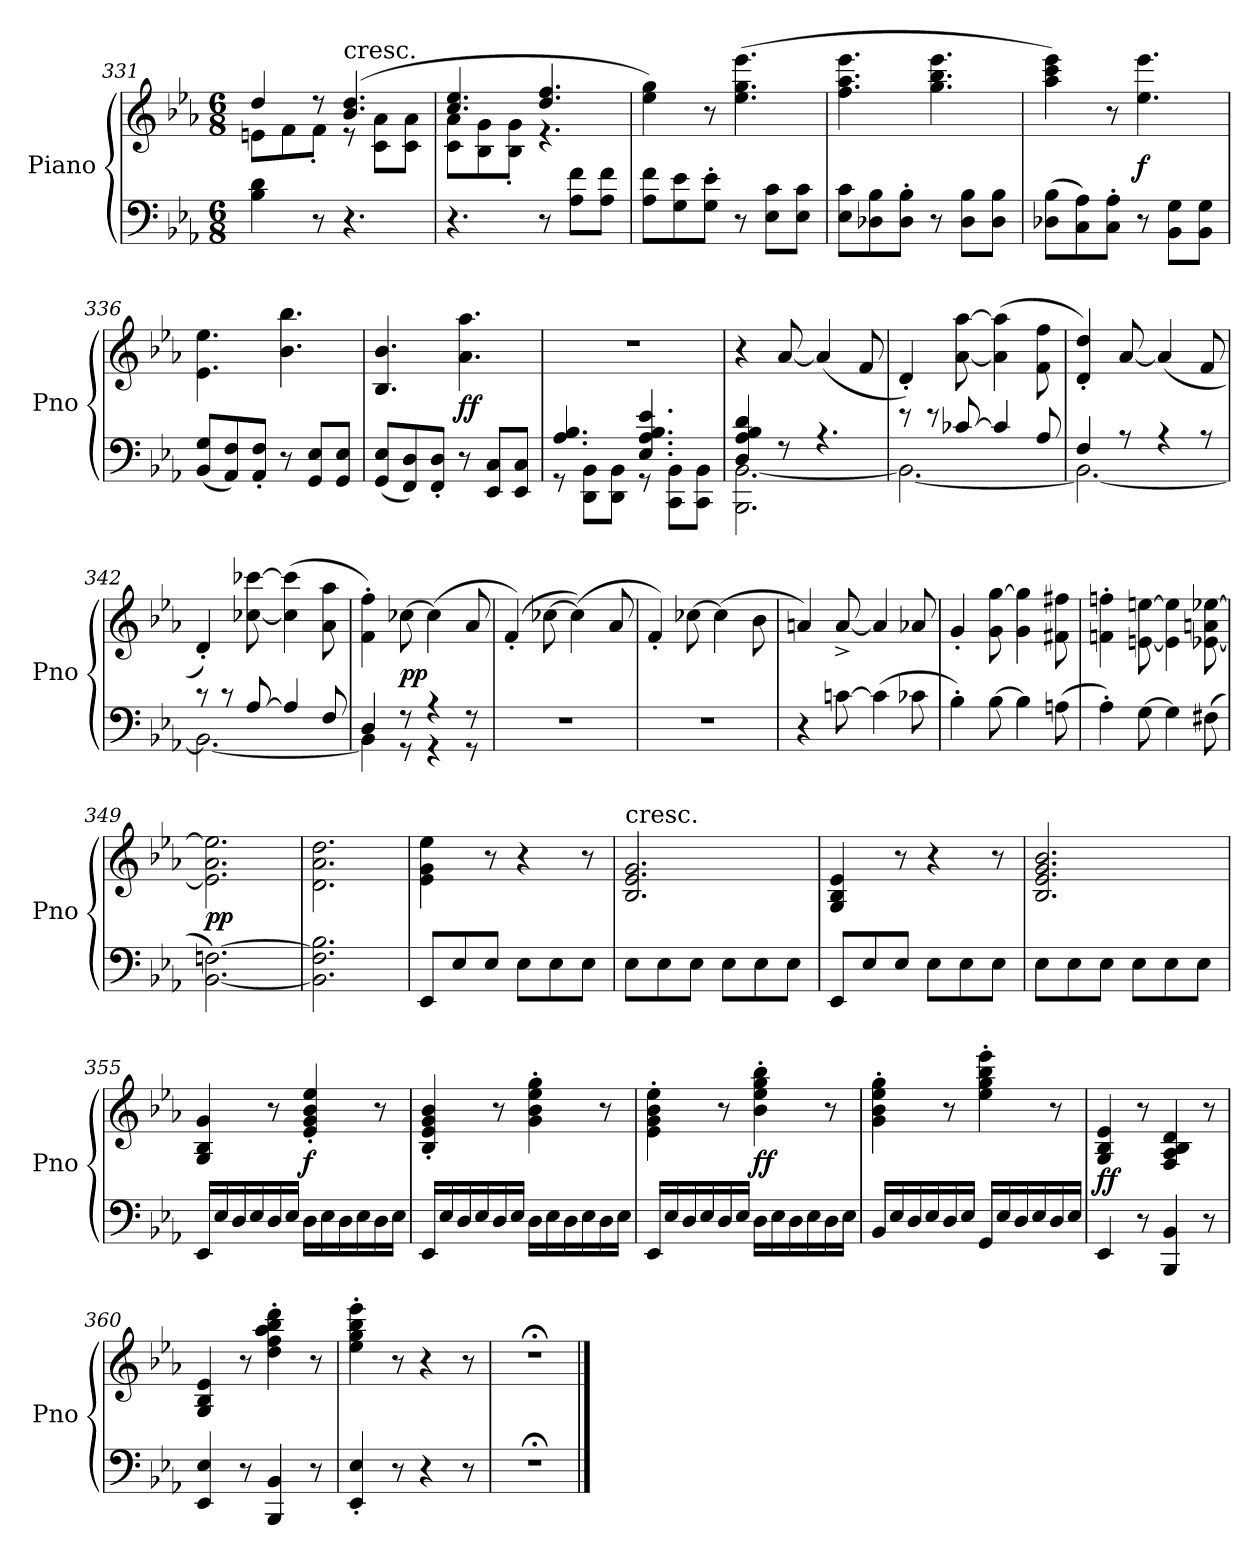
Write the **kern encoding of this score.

**kern	**kern	**dynam
*part1	*part1	*part1
*staff2	*staff1	*staff1/2
*I"Piano	*	*
*I'Pno	*	*
*clefF4	*clefG2	*
*k[b-e-a-]	*k[b-e-a-]	*
*M6/8	*M6/8	*
=331	=331	=331
*	*^	*
4B-\ 4d\	4dd/	8en\L	.
.	.	8f\	.
8r	8r	8f'\J	.
!	!LO:TX:t=cresc.	!	!
4.r	(4.b-/ 4.dd/	8r	.
.	.	8c\ 8a-\L	.
.	.	8c\ 8a-\J	.
=332	=332	=332	=332
4.r	4.cc/ 4.ee-/	8c\ 8a-\L	.
.	.	8B-\ 8g\	.
.	.	8B-'\ 8g'\J	.
8r	4.dd/ 4.ff/	4.r	.
8A-\ 8f\L	.	.	.
8A-\ 8f\J	.	.	.
*	*v	*v	*
=333	=333	=333
8A-\ 8f\L	4ee-\ 4gg\)	.
8G\ 8e-\	.	.
8G'\ 8e-'\J	8r	.
8r	(4.ee-\ 4.gg\ 4.eee-\	.
8E-\ 8c\L	.	.
8E-\ 8c\J	.	.
=334	=334	=334
8E-\ 8c\L	4.ff\ 4.aa-\ 4.eee-\	.
8D-X\ 8B-\	.	.
8D-'\ 8B-'\J	.	.
8r	4.gg\ 4.bb-\ 4.eee-\	.
8D-\ 8B-\L	.	.
8D-\ 8B-\J	.	.
=335	=335	=335
(8D-X\ 8B-\L	4aa-\ 4ccc\ 4eee-\)	.
8C\ 8A-\)	.	.
8C'\ 8A-'\J	8r	.
8r	4.ee-\ 4.eee-\	f
8BB-\ 8G\L	.	.
8BB-\ 8G\J	.	.
=336	=336	=336
(8BB-/ 8G/L	4.e-\ 4.ee-\	.
8AA-/ 8F/)	.	.
8AA-'/ 8F'/J	.	.
8r	4.b-\ 4.bb-\	.
8GG/ 8E-/L	.	.
8GG/ 8E-/J	.	.
=337	=337	=337
(8GG/ 8E-/L	4.B-/ 4.b-/	.
8FF/ 8D/)	.	.
8FF'/ 8D'/J	.	.
8r	4.a-\ 4.aa-\	ff
8EE-/ 8C/L	.	.
8EE-/ 8C/J	.	.
=338	=338	=338
*^	*	*
4.A-/ 4.B-/	8r	2.r	.
.	8DD\ 8BB-\L	.	.
.	8DD\ 8BB-\J	.	.
4.E-/ 4.A-/ 4.B-/ 4.e-/	8r	.	.
.	8CC\ 8BB-\L	.	.
.	8CC\ 8BB-\J	.	.
=339	=339	=339	=339
4D/ 4A-/ 4B-/ 4d/	2.BBB-\ [2.BB-\	4r	.
8r	.	[8a-/	.
4.r	.	(4a-/]	.
.	.	8f/	.
=340	=340	=340	=340
8r	2.BB-\_	4d'/)	.
8r	.	.	.
[8c-X/	.	[8a-\ [8aa-\	.
4c-/]	.	(4a-]\ 4aa-]\	.
8A-/	.	8f\ 8ff\	.
=341	=341	=341	=341
4F/	2.BB-\_	4d'/ 4dd'/)	.
8r	.	[8a-/	.
4r	.	(4a-/]	.
8r	.	8f/	.
=342	=342	=342	=342
8r	2.BB-\_	4d'/)	.
8r	.	.	.
[8A-/	.	[8cc-X\ [8ccc-X\	.
4A-/]	.	(4cc-]\ 4ccc-]\	.
8F/	.	8a-\ 8aa-\	.
=343	=343	=343	=343
4D/	4BB-\]	4f'\ 4ff'\)	.
8r	8r	[8cc-X\	pp
4r	4r	(4cc-\]	.
8r	8r	8a-/	.
*v	*v	*	*
=344	=344	=344
2.r	(4f'/)	.
.	[8cc-X\	.
.	(4cc-\])	.
.	8a-/	.
=345	=345	=345
2.r	4f'/)	.
.	[8cc-X\	.
.	(4cc-\]	.
.	8b-\	.
=346	=346	=346
4r	4an/)	.
[8cn\	[8a^/	.
(4c\]	4a/]	.
8c-X\	8a-X/	.
=347	=347	=347
4B-'\)	4g'/	.
[8B-\	8g\ [8gg\	.
4B-\]	4g\ 4gg]\	.
(8An\	8f#X\ 8ff#X\	.
=348	=348	=348
4A-'\)	4fn'\ 4ffn'\	.
[8G\	[8en\ [8een\	.
4G\]	4e]\ 4ee]\	.
(8F#X\	[8e-X\ 8an\ [8ee-X\	.
=349	=349	=349
[2.BB-\ [2.Fn\)	2.e-]\ 2.a-\ 2.ee-]\	pp
=350	=350	=350
2.BB-]\ 2.F]\ 2.B-\	2.d\ 2.a-\ 2.dd\	.
=351	=351	=351
8EE-/L	4e-\ 4g\ 4ee-\	.
8E-/	.	.
8E-/J	8r	.
8E-\L	4r	.
8E-\	.	.
8E-\J	8r	.
=352	=352	=352
!	!LO:TX:t=cresc.	!
8E-\L	2.B-/ 2.e-/ 2.g/	.
8E-\	.	.
8E-\J	.	.
8E-\L	.	.
8E-\	.	.
8E-\J	.	.
=353	=353	=353
8EE-/L	4G/ 4B-/ 4e-/	.
8E-/	.	.
8E-/J	8r	.
8E-\L	4r	.
8E-\	.	.
8E-\J	8r	.
=354	=354	=354
8E-\L	2.B-/ 2.e-/ 2.g/ 2.b-/	.
8E-\	.	.
8E-\J	.	.
8E-\L	.	.
8E-\	.	.
8E-\J	.	.
=355	=355	=355
16EE-/LL	4G/ 4B-/ 4g/	.
16E-/	.	.
16D/	.	.
16E-/	.	.
16D/	8r	.
16E-/JJ	.	.
16D\LL	4e-'/ 4g'/ 4b-'/ 4ee-'/	f
16E-\	.	.
16D\	.	.
16E-\	.	.
16D\	8r	.
16E-\JJ	.	.
=356	=356	=356
16EE-/LL	4B-'/ 4e-'/ 4g'/ 4b-'/	.
16E-/	.	.
16D/	.	.
16E-/	.	.
16D/	8r	.
16E-/JJ	.	.
16D\LL	4g'\ 4b-'\ 4ee-'\ 4gg'\	.
16E-\	.	.
16D\	.	.
16E-\	.	.
16D\	8r	.
16E-\JJ	.	.
=357	=357	=357
16EE-/LL	4e-'\ 4g'\ 4b-'\ 4ee-'\	.
16E-/	.	.
16D/	.	.
16E-/	.	.
16D/	8r	.
16E-/JJ	.	.
16D\LL	4b-'\ 4ee-'\ 4gg'\ 4bb-'\	ff
16E-\	.	.
16D\	.	.
16E-\	.	.
16D\	8r	.
16E-\JJ	.	.
=358	=358	=358
16BB-/LL	4g'\ 4b-'\ 4ee-'\ 4gg'\	.
16E-/	.	.
16D/	.	.
16E-/	.	.
16D/	8r	.
16E-/JJ	.	.
16GG/LL	4ee-'\ 4gg'\ 4bb-'\ 4eee-'\	.
16E-/	.	.
16D/	.	.
16E-/	.	.
16D/	8r	.
16E-/JJ	.	.
=359	=359	=359
4EE-/	4G/ 4B-/ 4e-/	ff
8r	8r	.
4BBB-/ 4BB-/	4F/ 4A-/ 4B-/ 4d/	.
8r	8r	.
=360	=360	=360
4EE-/ 4E-/	4G/ 4B-/ 4e-/	.
8r	8r	.
4BBB-/ 4BB-/	4dd'\ 4ff'\ 4aa-'\ 4bb-'\ 4ddd'\	.
8r	8r	.
=361	=361	=361
4EE-'/ 4E-'/	4ee-'\ 4gg'\ 4bb-'\ 4eee-'\	.
8r	8r	.
4r	4r	.
8r	8r	.
=362	=362	=362
2.r;<	2.r;<	.
==	==	==
*-	*-	*-
